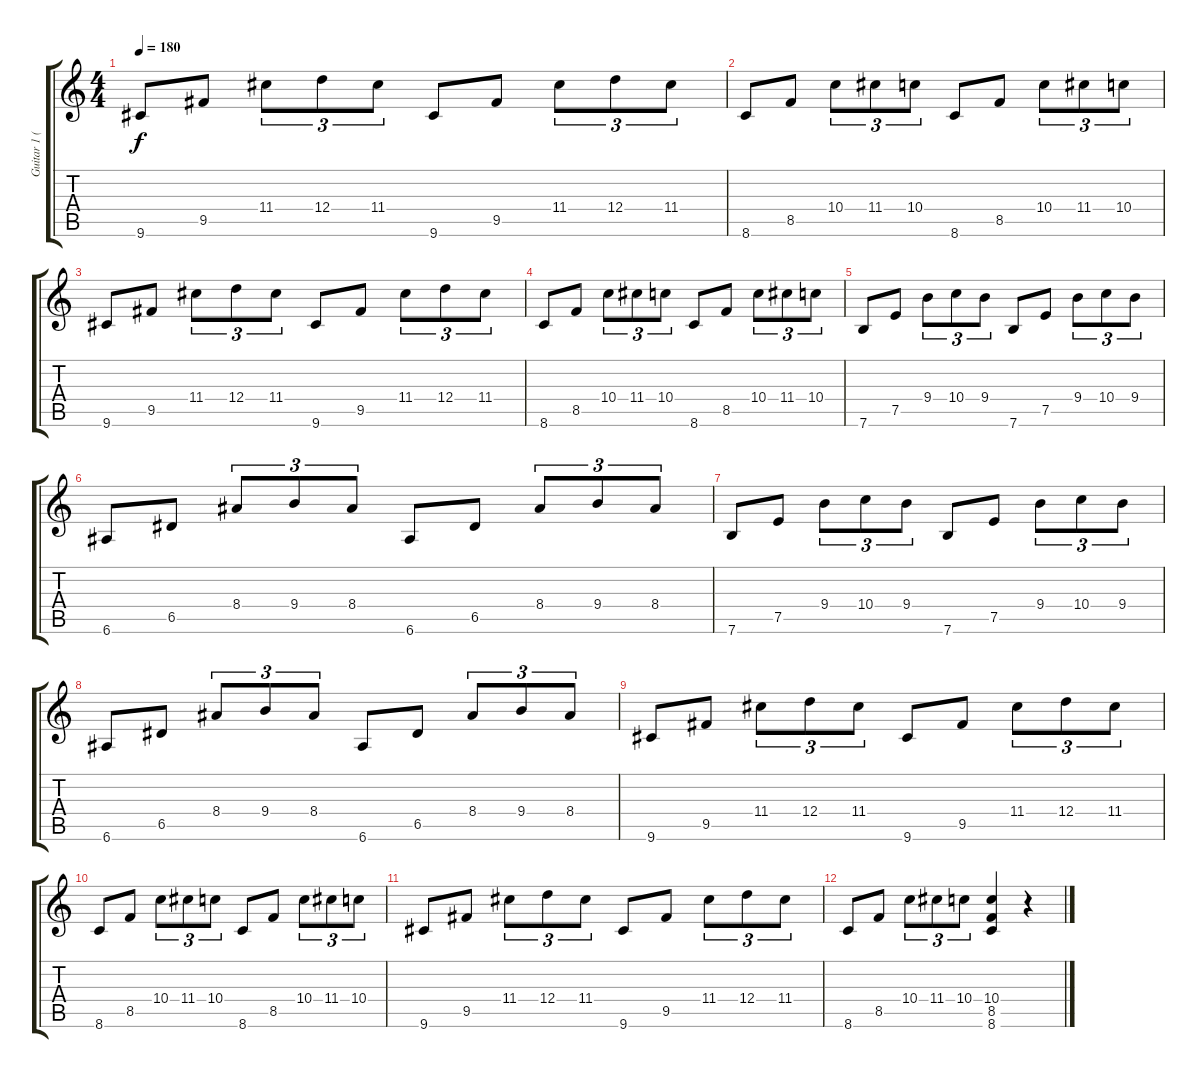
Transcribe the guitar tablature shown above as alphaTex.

\track ("Guitar 1 (Shagrath)" "Guitar 1 (") {instrument distortionguitar}
\staff {score tabs}
\tuning (E4 B3 G3 D3 A2 E2) {hide}
\ts (4 4)
\tempo 180
\clef g2
\ks c
9.6.8{dy f} 9.5.8 11.4.8{tu (3 2)} 12.4.8{tu (3 2)} 11.4.8{tu (3 2)} 9.6.8 9.5.8 11.4.8{tu (3 2)} 12.4.8{tu (3 2)} 11.4.8{tu (3 2)} |
8.6.8 8.5.8 10.4.8{tu (3 2)} 11.4.8{tu (3 2)} 10.4.8{tu (3 2)} 8.6.8 8.5.8 10.4.8{tu (3 2)} 11.4.8{tu (3 2)} 10.4.8{tu (3 2)} |
9.6.8 9.5.8 11.4.8{tu (3 2)} 12.4.8{tu (3 2)} 11.4.8{tu (3 2)} 9.6.8 9.5.8 11.4.8{tu (3 2)} 12.4.8{tu (3 2)} 11.4.8{tu (3 2)} |
8.6.8 8.5.8 10.4.8{tu (3 2)} 11.4.8{tu (3 2)} 10.4.8{tu (3 2)} 8.6.8 8.5.8 10.4.8{tu (3 2)} 11.4.8{tu (3 2)} 10.4.8{tu (3 2)} |
7.6.8 7.5.8 9.4.8{tu (3 2)} 10.4.8{tu (3 2)} 9.4.8{tu (3 2)} 7.6.8 7.5.8 9.4.8{tu (3 2)} 10.4.8{tu (3 2)} 9.4.8{tu (3 2)} |
6.6.8 6.5.8 8.4.8{tu (3 2)} 9.4.8{tu (3 2)} 8.4.8{tu (3 2)} 6.6.8 6.5.8 8.4.8{tu (3 2)} 9.4.8{tu (3 2)} 8.4.8{tu (3 2)} |
7.6.8 7.5.8 9.4.8{tu (3 2)} 10.4.8{tu (3 2)} 9.4.8{tu (3 2)} 7.6.8 7.5.8 9.4.8{tu (3 2)} 10.4.8{tu (3 2)} 9.4.8{tu (3 2)} |
6.6.8 6.5.8 8.4.8{tu (3 2)} 9.4.8{tu (3 2)} 8.4.8{tu (3 2)} 6.6.8 6.5.8 8.4.8{tu (3 2)} 9.4.8{tu (3 2)} 8.4.8{tu (3 2)} |
9.6.8 9.5.8 11.4.8{tu (3 2)} 12.4.8{tu (3 2)} 11.4.8{tu (3 2)} 9.6.8 9.5.8 11.4.8{tu (3 2)} 12.4.8{tu (3 2)} 11.4.8{tu (3 2)} |
8.6.8 8.5.8 10.4.8{tu (3 2)} 11.4.8{tu (3 2)} 10.4.8{tu (3 2)} 8.6.8 8.5.8 10.4.8{tu (3 2)} 11.4.8{tu (3 2)} 10.4.8{tu (3 2)} |
9.6.8 9.5.8 11.4.8{tu (3 2)} 12.4.8{tu (3 2)} 11.4.8{tu (3 2)} 9.6.8 9.5.8 11.4.8{tu (3 2)} 12.4.8{tu (3 2)} 11.4.8{tu (3 2)} |
8.6.8 8.5.8 10.4.8{tu (3 2)} 11.4.8{tu (3 2)} 10.4.8{tu (3 2)} (10.4 8.5 8.6).4 r.4
